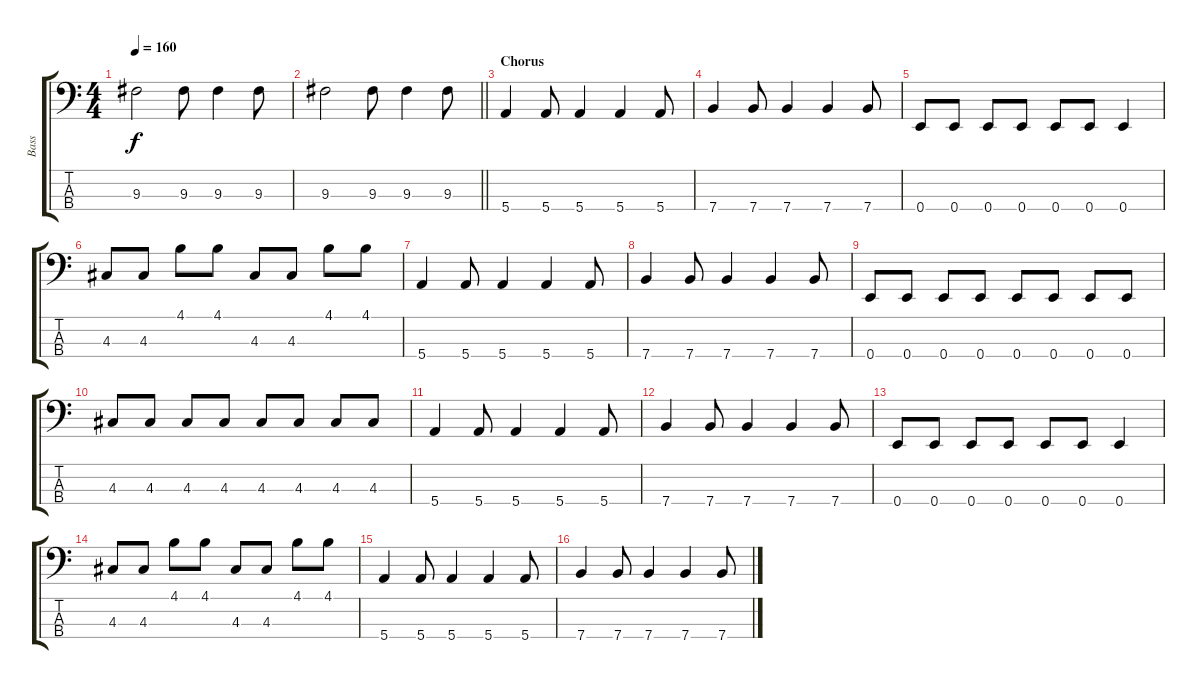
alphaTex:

\track ("Bass" "Bass") {instrument electricbasspick}
\staff {score tabs}
\tuning (G2 D2 A1 E1) {hide}
\ts (4 4)
\tempo 160
\clef f4
\ks c
9.3.2{dy f} 9.3.8 9.3.4 9.3.8 |
\barLineRight lightlight
9.3.2 9.3.8 9.3.4 9.3.8 |
\section ("" "Chorus")
5.4.4 5.4.8 5.4.4 5.4.4 5.4.8 |
7.4.4 7.4.8 7.4.4 7.4.4 7.4.8 |
0.4.8 0.4.8 0.4.8 0.4.8 0.4.8 0.4.8 0.4.4 |
4.3.8 4.3.8 4.1.8 4.1.8 4.3.8 4.3.8 4.1.8 4.1.8 |
5.4.4 5.4.8 5.4.4 5.4.4 5.4.8 |
7.4.4 7.4.8 7.4.4 7.4.4 7.4.8 |
0.4.8 0.4.8 0.4.8 0.4.8 0.4.8 0.4.8 0.4.8 0.4.8 |
4.3.8 4.3.8 4.3.8 4.3.8 4.3.8 4.3.8 4.3.8 4.3.8 |
5.4.4 5.4.8 5.4.4 5.4.4 5.4.8 |
7.4.4 7.4.8 7.4.4 7.4.4 7.4.8 |
0.4.8 0.4.8 0.4.8 0.4.8 0.4.8 0.4.8 0.4.4 |
4.3.8 4.3.8 4.1.8 4.1.8 4.3.8 4.3.8 4.1.8 4.1.8 |
5.4.4 5.4.8 5.4.4 5.4.4 5.4.8 |
7.4.4 7.4.8 7.4.4 7.4.4 7.4.8
